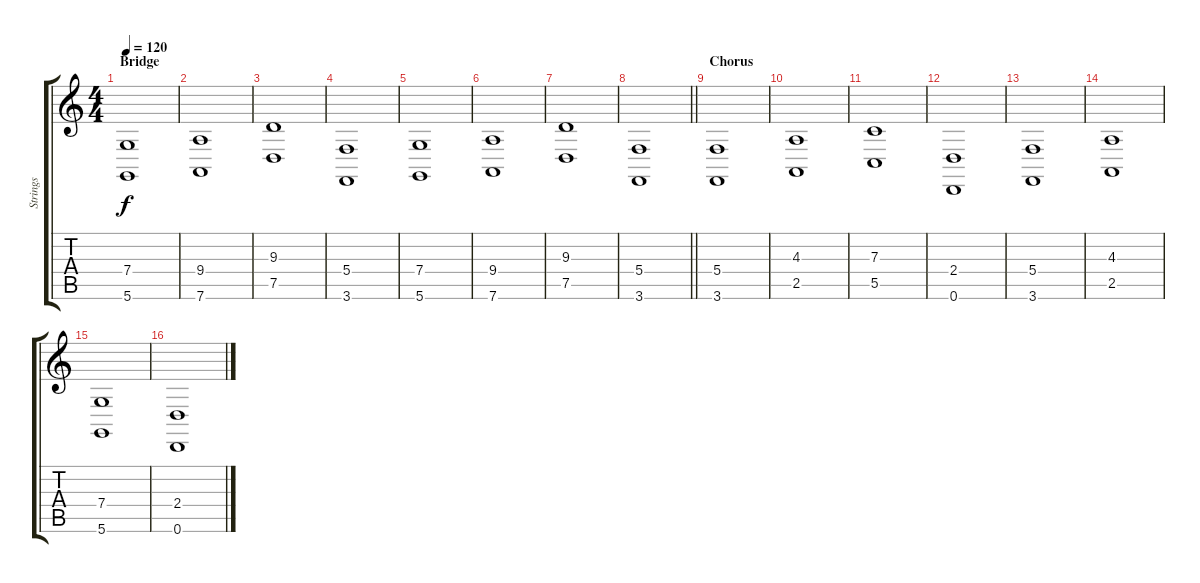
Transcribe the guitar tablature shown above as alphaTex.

\track ("Strings" "Strings") {instrument stringensemble1}
\staff {score tabs}
\tuning (D4 A3 F3 C3 G2 D2) {hide}
\ts (4 4)
\section ("" "Bridge")
\tempo 120
\clef g2
\ks c
(7.4 5.6).1{dy f} |
(9.4 7.6).1 |
(9.3 7.5).1 |
(5.4 3.6).1 |
(7.4 5.6).1 |
(9.4 7.6).1 |
(9.3 7.5).1 |
\barLineRight lightlight
(5.4 3.6).1 |
\section ("" "Chorus")
(5.4 3.6).1 |
(4.3 2.5).1 |
(7.3 5.5).1 |
(2.4 0.6).1 |
(5.4 3.6).1 |
(4.3 2.5).1 |
(7.4 5.6).1 |
(2.4 0.6).1
